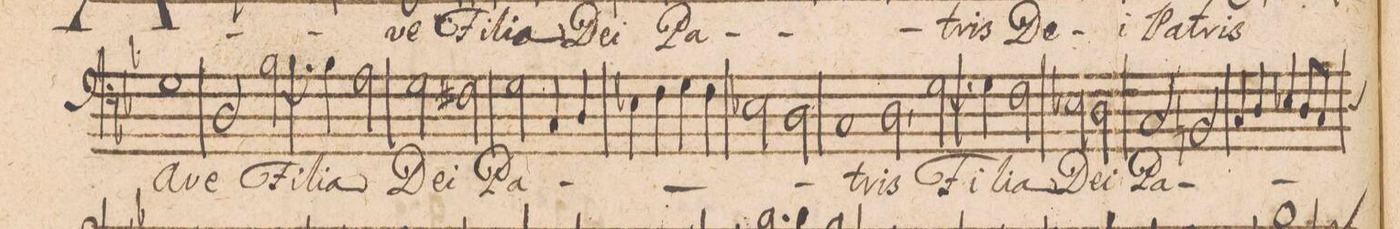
**kern	**text
*I"BASSVS.	*
*clefF4	*
*k[b-e-]	*
*met(c|)	*
*M2/1	*
1G	a-
2D/	-ve
[<2B-\	Fi-
=16-	=16-
4B-]	.
4B-\	-li-
2A\	-a
2G\	De-
2F#X\	-i
=17-	=17-
2G\	Pa-
4C/	.
4D/	.
4E-X\	.
4Fny\	.
4G\	.
4F\	.
=18-	=18-
2E-X\	.
2D\	.
1C	.
=19-	=19-
2D,\	-tris
[<2G\	Fi-
4G]	.
4G\	-li-
2F\	-a
=20-	=20-
2E-X\	De-
2D\	-i
2C/	Pa-
2BBn/	.
=21-	=21-
4C/	.
4D/	.
4E-X/	.
8D/L	.
*custos:D	*
8C/J	.
*-	*-
